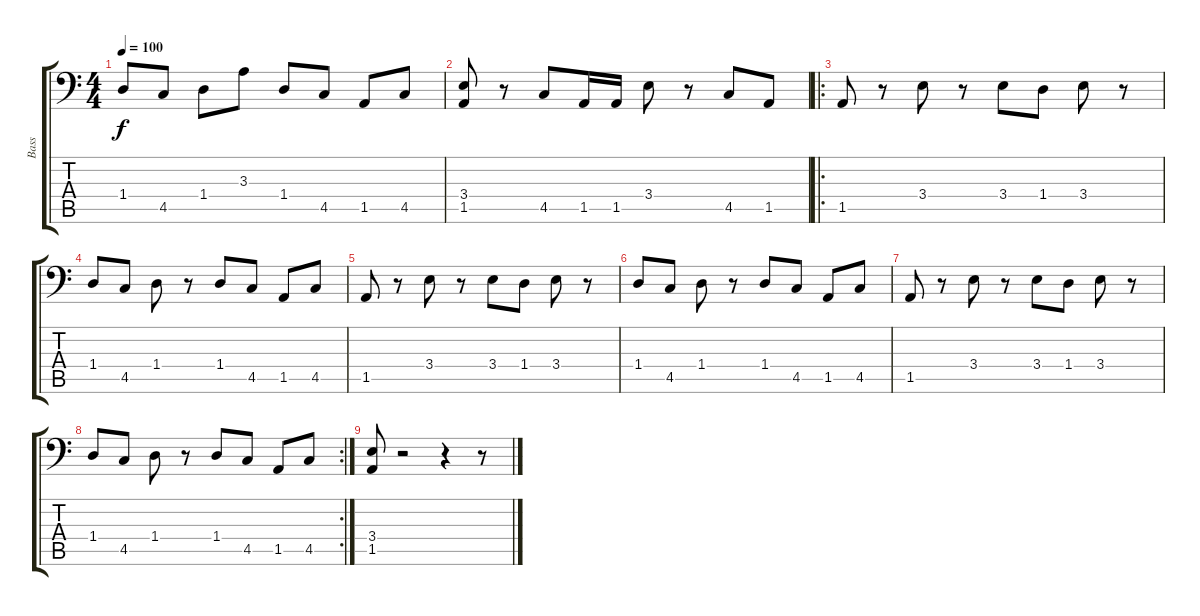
\track ("Bass" "Bass") {instrument electricbasspick}
\staff {score tabs}
\tuning (Eb3 Bb2 Gb2 Db2 Ab1 Eb1) {hide}
\ts (4 4)
\tempo 100
\clef f4
\ks c
1.4.8{dy f} 4.5.8 1.4.8 3.3.8 1.4.8 4.5.8 1.5.8 4.5.8 |
(3.4 1.5).8 r.8 4.5.8 1.5.16 1.5.16 3.4.8 r.8 4.5.8 1.5.8 |
\ro
1.5.8 r.8 3.4.8 r.8 3.4.8 1.4.8 3.4.8 r.8 |
1.4.8 4.5.8 1.4.8 r.8 1.4.8 4.5.8 1.5.8 4.5.8 |
1.5.8 r.8 3.4.8 r.8 3.4.8 1.4.8 3.4.8 r.8 |
1.4.8 4.5.8 1.4.8 r.8 1.4.8 4.5.8 1.5.8 4.5.8 |
1.5.8 r.8 3.4.8 r.8 3.4.8 1.4.8 3.4.8 r.8 |
\rc 2
1.4.8 4.5.8 1.4.8 r.8 1.4.8 4.5.8 1.5.8 4.5.8 |
(3.4 1.5).8 r.2 r.4 r.8
